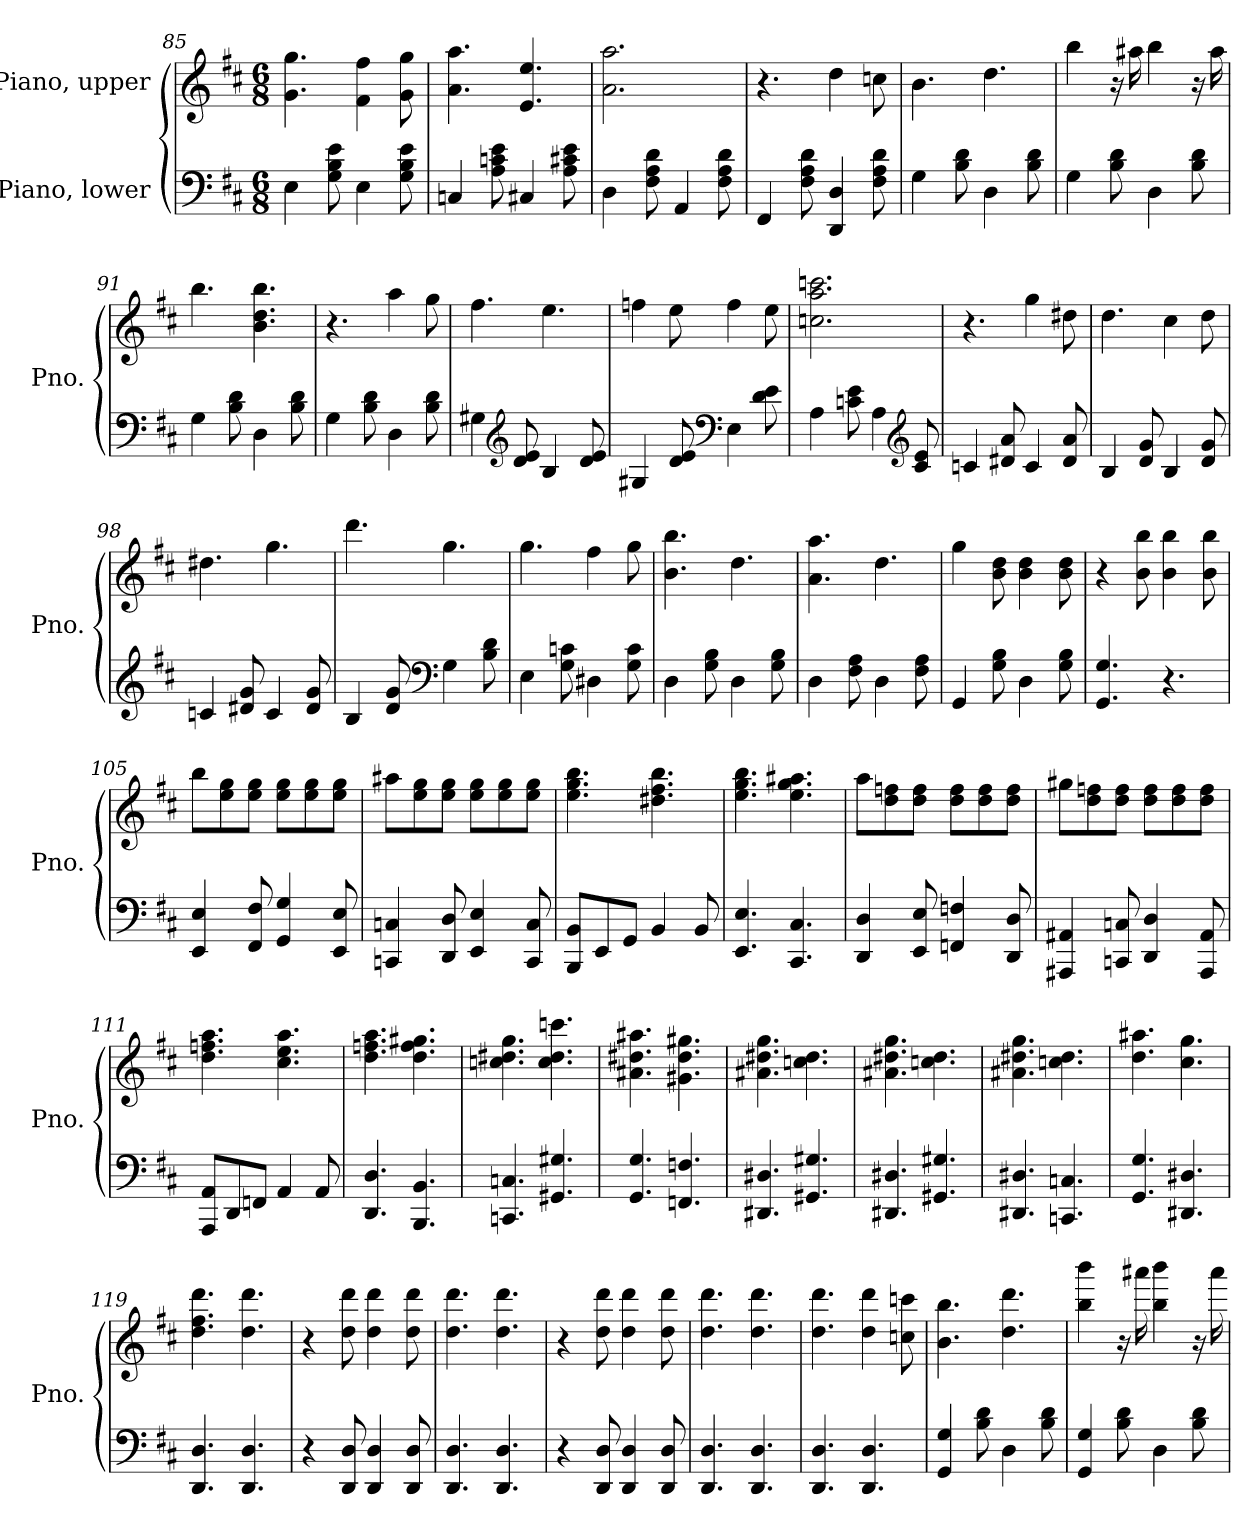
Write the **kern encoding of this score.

**kern	**kern
*part2	*part1
*staff2	*staff1
*I"Piano, lower	*I"Piano, upper
*I'Pno.	*I'Pno.
*clefF4	*clefG2
*k[f#c#]	*k[f#c#]
*M6/8	*M6/8
=85	=85
4E\	4.g\ 4.gg\
8G\ 8B\ 8e\	.
4E\	4f#\ 4ff#\
8G\ 8B\ 8e\	8g\ 8gg\
=86	=86
4Cn/	4.a\ 4.aa\
8A\ 8cn\ 8e\	.
4C#X/	4.e/ 4.ee/
8A\ 8c#X\ 8e\	.
!!LO:LB:g=z
=87	=87
4D\	2.a\ 2.aa\
8F#\ 8A\ 8d\	.
4AA/	.
8F#\ 8A\ 8d\	.
=88	=88
4FF#/	4.r
8F#\ 8A\ 8d\	.
4DD/ 4D/	4dd\
8F#\ 8A\ 8d\	8ccn\
=89	=89
4G\	4.b\
8B\ 8d\	.
4D\	4.dd\
8B\ 8d\	.
=90	=90
4G\	4bb\
8B\ 8d\	16r
.	16aa#X\
4D\	4bb\
8B\ 8d\	16r
.	16aa#\
=91	=91
4G\	4.bb\
8B\ 8d\	.
4D\	4.b\ 4.dd\ 4.bb\
8B\ 8d\	.
=92	=92
4G\	4.r
8B\ 8d\	.
4D\	4aa\
8B\ 8d\	8gg\
=93	=93
4G#X\	4.ff#\
*clefG2	*
8d/ 8e/	.
4B/	4.ee\
8d/ 8e/	.
!!LO:LB:g=z
=94	=94
4G#X/	4ffn\
8d/ 8e/	8ee\
*clefF4	*
4E\	4ff\
8d\ 8e\	8ee\
=95	=95
4A\	2.ccn\ 2.aa\ 2.cccn\
8cn\ 8e\	.
4A\	.
*clefG2	*
8c/ 8e/	.
=96	=96
4cn/	4.r
8d#X/ 8a/	.
4c/	4gg\
8d#/ 8a/	8dd#X\
=97	=97
4B/	4.dd\
8d/ 8g/	.
4B/	4cc#\
8d/ 8g/	8dd\
=98	=98
4cn/	4.dd#X\
8d#X/ 8g/	.
4c/	4.gg\
8d#/ 8g/	.
!!LO:LB:g=z
=99	=99
4B/	4.ddd\
8d/ 8g/	.
*clefF4	*
4G\	4.gg\
8B\ 8d\	.
=100	=100
4E\	4.gg\
8G\ 8cn\	.
4D#X\	4ff#\
8G\ 8c\	8gg\
=101	=101
4D\	4.b\ 4.bb\
8G\ 8B\	.
4D\	4.dd\
8G\ 8B\	.
=102	=102
4D\	4.a\ 4.aa\
8F#\ 8A\	.
4D\	4.dd\
8F#\ 8A\	.
=103	=103
4GG/	4gg\
8G\ 8B\	8b\ 8dd\
4D\	4b\ 4dd\
8G\ 8B\	8b\ 8dd\
=104	=104
4.GG/ 4.G/	4r
.	8b\ 8bb\
4.r	4b\ 4bb\
.	8b\ 8bb\
=105	=105
4EE/ 4E/	8bb\L
.	8ee\ 8gg\
8FF#/ 8F#/	8ee\ 8gg\J
4GG/ 4G/	8ee\ 8gg\L
.	8ee\ 8gg\
8EE/ 8E/	8ee\ 8gg\J
!!LO:LB:g=z
=106	=106
4CCn/ 4Cn/	8aa#X\L
.	8ee\ 8gg\
8DD/ 8D/	8ee\ 8gg\J
4EE/ 4E/	8ee\ 8gg\L
.	8ee\ 8gg\
8CC/ 8C/	8ee\ 8gg\J
=107	=107
8BBB/ 8BB/L	4.ee\ 4.gg\ 4.bb\
8EE/	.
8GG/J	.
4BB/	4.dd#X\ 4.ff#\ 4.bb\
8BB/	.
=108	=108
4.EE/ 4.E/	4.ee\ 4.gg\ 4.bb\
4.CC#/ 4.C#/	4.ee\ 4.gg\ 4.aa#X\
=109	=109
4DD/ 4D/	8aa\L
.	8dd\ 8ffn\
8EE/ 8E/	8dd\ 8ff\J
4FFn/ 4Fn/	8dd\ 8ff\L
.	8dd\ 8ff\
8DD/ 8D/	8dd\ 8ff\J
=110	=110
4AAA#X/ 4AA#X/	8gg#X\L
.	8dd\ 8ffn\
8CCn/ 8Cn/	8dd\ 8ff\J
4DD/ 4D/	8dd\ 8ff\L
.	8dd\ 8ff\
8AAA#/ 8AA#/	8dd\ 8ff\J
!!LO:LB:g=z
=111	=111
8AAA/ 8AA/L	4.dd\ 4.ffn\ 4.aa\
8DD/	.
8FFn/J	.
4AA/	4.cc#\ 4.ee\ 4.aa\
8AA/	.
=112	=112
4.DD/ 4.D/	4.dd\ 4.ffn\ 4.aa\
4.BBB/ 4.BB/	4.dd\ 4.ff\ 4.gg#X\
=113	=113
4.CCn/ 4.Cn/	4.ccn\ 4.dd#X\ 4.gg\
4.GG#X/ 4.G#X/	4.cc\ 4.dd#\ 4.cccn\
=114	=114
4.GG/ 4.G/	4.a#X\ 4.dd#X\ 4.aa#X\
4.FFn/ 4.Fn/	4.g#X\ 4.dd#\ 4.gg#X\
=115	=115
4.DD#X/ 4.D#X/	4.a#X\ 4.dd#X\ 4.gg\
4.GG#X/ 4.G#X/	4.ccn\ 4.dd#\
=116	=116
4.DD#X/ 4.D#X/	4.a#X\ 4.dd#X\ 4.gg\
4.GG#X/ 4.G#X/	4.ccn\ 4.dd#\
!!LO:PB:g=z
=117	=117
4.DD#X/ 4.D#X/	4.a#X\ 4.dd#X\ 4.gg\
4.CCn/ 4.Cn/	4.ccn\ 4.dd#\
=118	=118
4.GG/ 4.G/	4.dd\ 4.aa#X\
4.DD#X/ 4.D#X/	4.cc#\ 4.gg\
=119	=119
4.DD/ 4.D/	4.dd\ 4.ff#\ 4.ddd\
4.DD/ 4.D/	4.dd\ 4.ddd\
=120	=120
4r	4r
8DD/ 8D/	8dd\ 8ddd\
4DD/ 4D/	4dd\ 4ddd\
8DD/ 8D/	8dd\ 8ddd\
=121	=121
4.DD/ 4.D/	4.dd\ 4.ddd\
4.DD/ 4.D/	4.dd\ 4.ddd\
=122	=122
4r	4r
8DD/ 8D/	8dd\ 8ddd\
4DD/ 4D/	4dd\ 4ddd\
8DD/ 8D/	8dd\ 8ddd\
=123	=123
4.DD/ 4.D/	4.dd\ 4.ddd\
4.DD/ 4.D/	4.dd\ 4.ddd\
!!LO:LB:g=z
=124	=124
4.DD/ 4.D/	4.dd\ 4.ddd\
4.DD/ 4.D/	4dd\ 4ddd\
.	8ccn\ 8cccn\
=125	=125
4GG/ 4G/	4.b\ 4.bb\
8B\ 8d\	.
4D\	4.dd\ 4.ddd\
8B\ 8d\	.
=126	=126
4GG/ 4G/	4bb\ 4bbb\
8B\ 8d\	16r
.	16aaa#X\
4D\	4bb\ 4bbb\
8B\ 8d\	16r
.	16aaa#\
=	=
*-	*-
